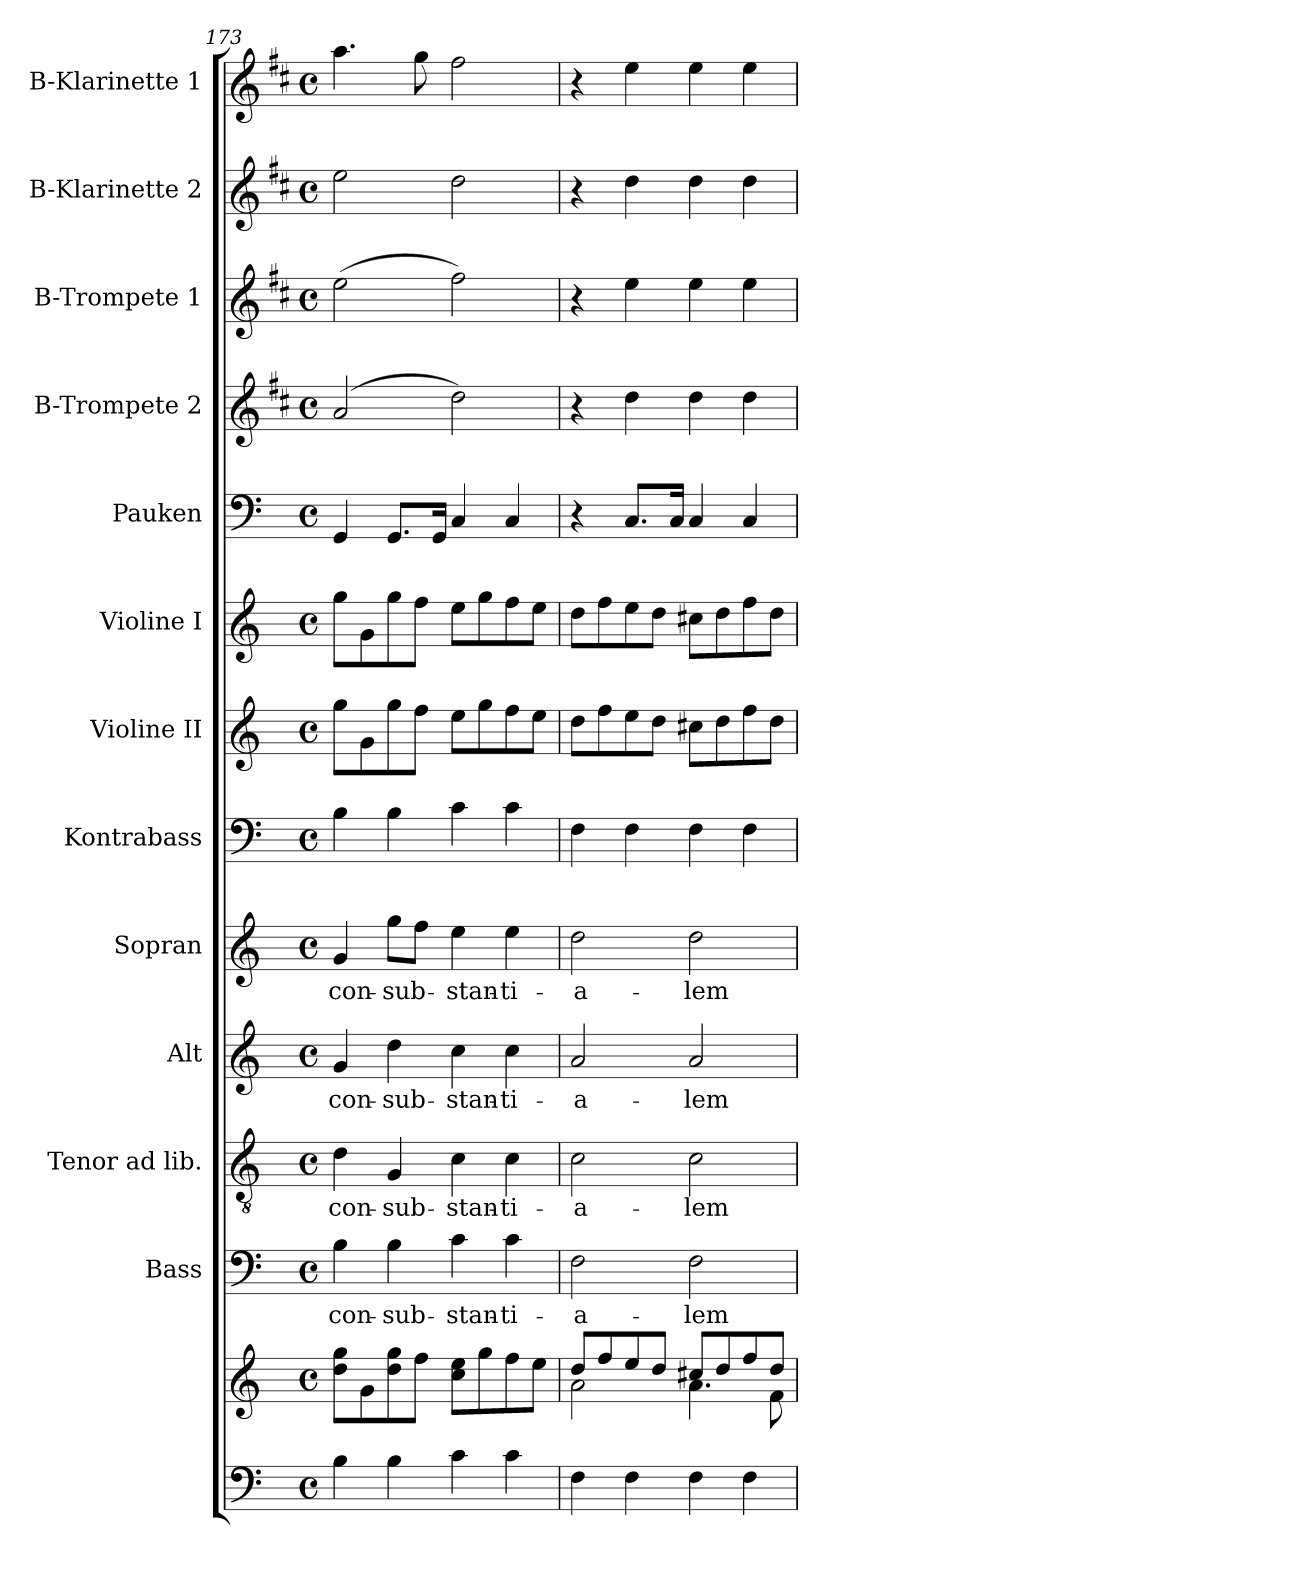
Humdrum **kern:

**kern	**kern	**kern	**text	**kern	**text	**kern	**text	**kern	**text	**kern	**kern	**kern	**kern	**kern	**kern	**kern	**kern
*part13	*part13	*part12	*part12	*part11	*part11	*part10	*part10	*part9	*part9	*part8	*part7	*part6	*part5	*part4	*part3	*part2	*part1
*staff14	*staff13	*staff12	*staff12	*staff11	*staff11	*staff10	*staff10	*staff9	*staff9	*staff8	*staff7	*staff6	*staff5	*staff4	*staff3	*staff2	*staff1
*	*	*I"Bass	*	*I"Tenor ad lib.	*	*I"Alt	*	*I"Sopran	*	*I"Kontrabass	*I"Violine II	*I"Violine I	*I"Pauken	*I"B-Trompete 2	*I"B-Trompete 1	*I"B-Klarinette 2	*I"B-Klarinette 1
*	*	*I'B.	*	*I'T.	*	*I'A.	*	*I'S.	*	*I'Kb.	*I'Vl. II	*I'Vl. I	*I'Pk.	*I'Trp. 2	*I'Trp. 1	*I'B Kl. 2	*I'B Kl. 1
*clefF4	*clefG2	*clefF4	*	*clefGv2	*	*clefG2	*	*clefG2	*	*clefF4	*clefG2	*clefG2	*clefF4	*clefG2	*clefG2	*clefG2	*clefG2
*	*	*	*	*	*	*	*	*	*	*ITrd7c12	*	*	*	*ITrd1c2	*ITrd1c2	*ITrd1c2	*ITrd1c2
*k[]	*k[]	*k[]	*	*k[]	*	*k[]	*	*k[]	*	*k[]	*k[]	*k[]	*k[]	*k[]	*k[]	*k[]	*k[]
*C:	*C:	*C:	*	*C:	*	*C:	*	*C:	*	*C:	*C:	*C:	*C:	*C:	*C:	*C:	*C:
*M4/4	*M4/4	*M4/4	*	*M4/4	*	*M4/4	*	*M4/4	*	*M4/4	*M4/4	*M4/4	*M4/4	*M4/4	*M4/4	*M4/4	*M4/4
*met(c)	*met(c)	*met(c)	*	*met(c)	*	*met(c)	*	*met(c)	*	*met(c)	*met(c)	*met(c)	*met(c)	*met(c)	*met(c)	*met(c)	*met(c)
=173	=173	=173	=173	=173	=173	=173	=173	=173	=173	=173	=173	=173	=173	=173	=173	=173	=173
!	!	!	!LO:LY:b	!	!LO:LY:b	!	!LO:LY:b	!	!LO:LY:b	!	!	!	!	!	!	!	!
4B\	8dd\ 8gg\L	4B\	con-	4d\	con-	4g/	con-	4g/	con-	4BB\	8gg\L	8gg\L	4GG/	(2g/	(>2dd\	2dd\	4.gg\
.	8g\	.	.	.	.	.	.	.	.	.	8g\	8g\	.	.	.	.	.
!	!	!	!LO:LY:b	!	!LO:LY:b	!	!LO:LY:b	!	!LO:LY:b	!	!	!	!	!	!	!	!
4B\	8dd\ 8gg\	4B\	-sub-	4G/	-sub-	4dd\	-sub-	8gg\L	-sub-	4BB\	8gg\	8gg\	8.GG/L	.	.	.	.
.	8ff\J	.	.	.	.	.	.	8ff\J	.	.	8ff\J	8ff\J	.	.	.	.	8ff\
.	.	.	.	.	.	.	.	.	.	.	.	.	16GG/Jk	.	.	.	.
!	!	!	!LO:LY:b	!	!LO:LY:b	!	!LO:LY:b	!	!LO:LY:b	!	!	!	!	!	!	!	!
4c\	8cc\ 8ee\L	4c\	-stan-	4c\	-stan-	4cc\	-stan-	4ee\	-stan-	4C\	8ee\L	8ee\L	4C/	2cc\)	2ee\)	2cc\	2ee\
.	8gg\	.	.	.	.	.	.	.	.	.	8gg\	8gg\	.	.	.	.	.
!	!	!	!LO:LY:b	!	!LO:LY:b	!	!LO:LY:b	!	!LO:LY:b	!	!	!	!	!	!	!	!
4c\	8ff\	4c\	-ti-	4c\	-ti-	4cc\	-ti-	4ee\	-ti-	4C\	8ff\	8ff\	4C/	.	.	.	.
.	8ee\J	.	.	.	.	.	.	.	.	.	8ee\J	8ee\J	.	.	.	.	.
=174	=174	=174	=174	=174	=174	=174	=174	=174	=174	=174	=174	=174	=174	=174	=174	=174	=174
*	*^	*	*	*	*	*	*	*	*	*	*	*	*	*	*	*	*
!	!	!	!	!LO:LY:b	!	!LO:LY:b	!	!LO:LY:b	!	!LO:LY:b	!	!	!	!	!	!	!	!
4F\	8dd/L	2a\	2F\	-a-	2c\	-a-	2a/	-a-	2dd\	-a-	4FF\	8dd\L	8dd\L	4r	4r	4r	4r	4r
.	8ff/	.	.	.	.	.	.	.	.	.	.	8ff\	8ff\	.	.	.	.	.
4F\	8ee/	.	.	.	.	.	.	.	.	.	4FF\	8ee\	8ee\	8.C/L	4cc\	4dd\	4cc\	4dd\
.	8dd/J	.	.	.	.	.	.	.	.	.	.	8dd\J	8dd\J	.	.	.	.	.
.	.	.	.	.	.	.	.	.	.	.	.	.	.	16C/Jk	.	.	.	.
!	!	!	!	!LO:LY:b	!	!LO:LY:b	!	!LO:LY:b	!	!LO:LY:b	!	!	!	!	!	!	!	!
4F\	8cc#X/L	4.a\	2F\	-lem	2c\	-lem	2a/	-lem	2dd\	-lem	4FF\	8cc#X\L	8cc#X\L	4C/	4cc\	4dd\	4cc\	4dd\
.	8dd/	.	.	.	.	.	.	.	.	.	.	8dd\	8dd\	.	.	.	.	.
4F\	8ff/	.	.	.	.	.	.	.	.	.	4FF\	8ff\	8ff\	4C/	4cc\	4dd\	4cc\	4dd\
.	8dd/J	8f\	.	.	.	.	.	.	.	.	.	8dd\J	8dd\J	.	.	.	.	.
*	*v	*v	*	*	*	*	*	*	*	*	*	*	*	*	*	*	*	*
=	=	=	=	=	=	=	=	=	=	=	=	=	=	=	=	=	=
*-	*-	*-	*-	*-	*-	*-	*-	*-	*-	*-	*-	*-	*-	*-	*-	*-	*-
